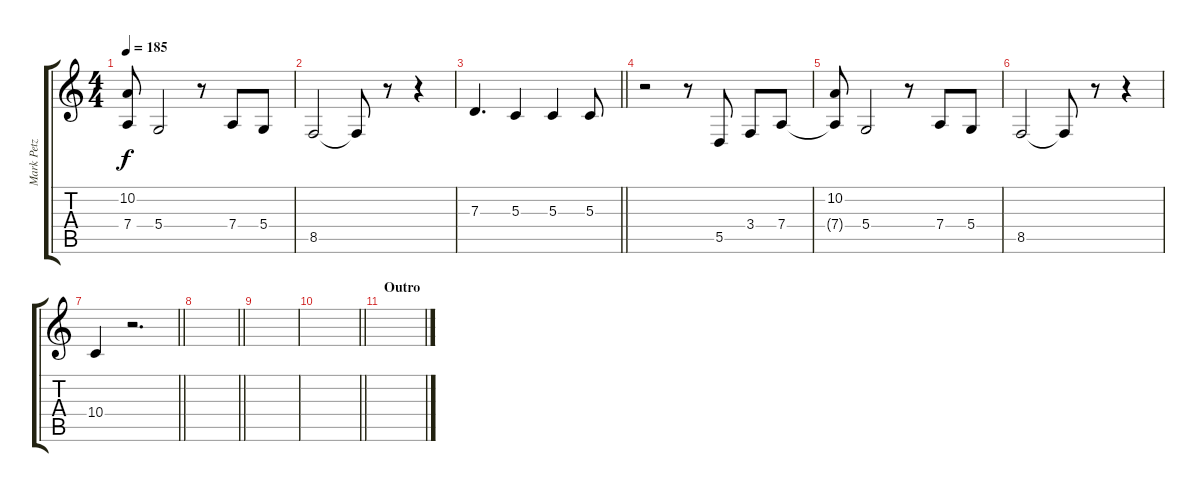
\track ("Mark Petz (Tenor Sax)" "Mark Petz ") {instrument tenorsax}
\staff {score tabs}
\tuning (E4 B3 G3 D3 A2 E2) {hide}
\ts (4 4)
\tempo 185
\clef g2
\ks c
(10.2 7.4{t}).8{dy f} 5.4.2 r.8 7.4.8 5.4.8 |
8.5.2 8.5{t}.8 r.8 r.4 |
\barLineRight lightlight
7.3.4{d} 5.3.4 5.3.4 5.3.8 |
r.2 r.8 5.5.8 3.4.8 7.4.8 |
(10.2 7.4{t}).8 5.4.2 r.8 7.4.8 5.4.8 |
8.5.2 8.5{t}.8 r.8 r.4 |
\barLineRight lightlight
10.4.4 r.2{d} |
\barLineRight lightlight
|
|
\barLineRight lightlight
|
\section ("" "Outro")
